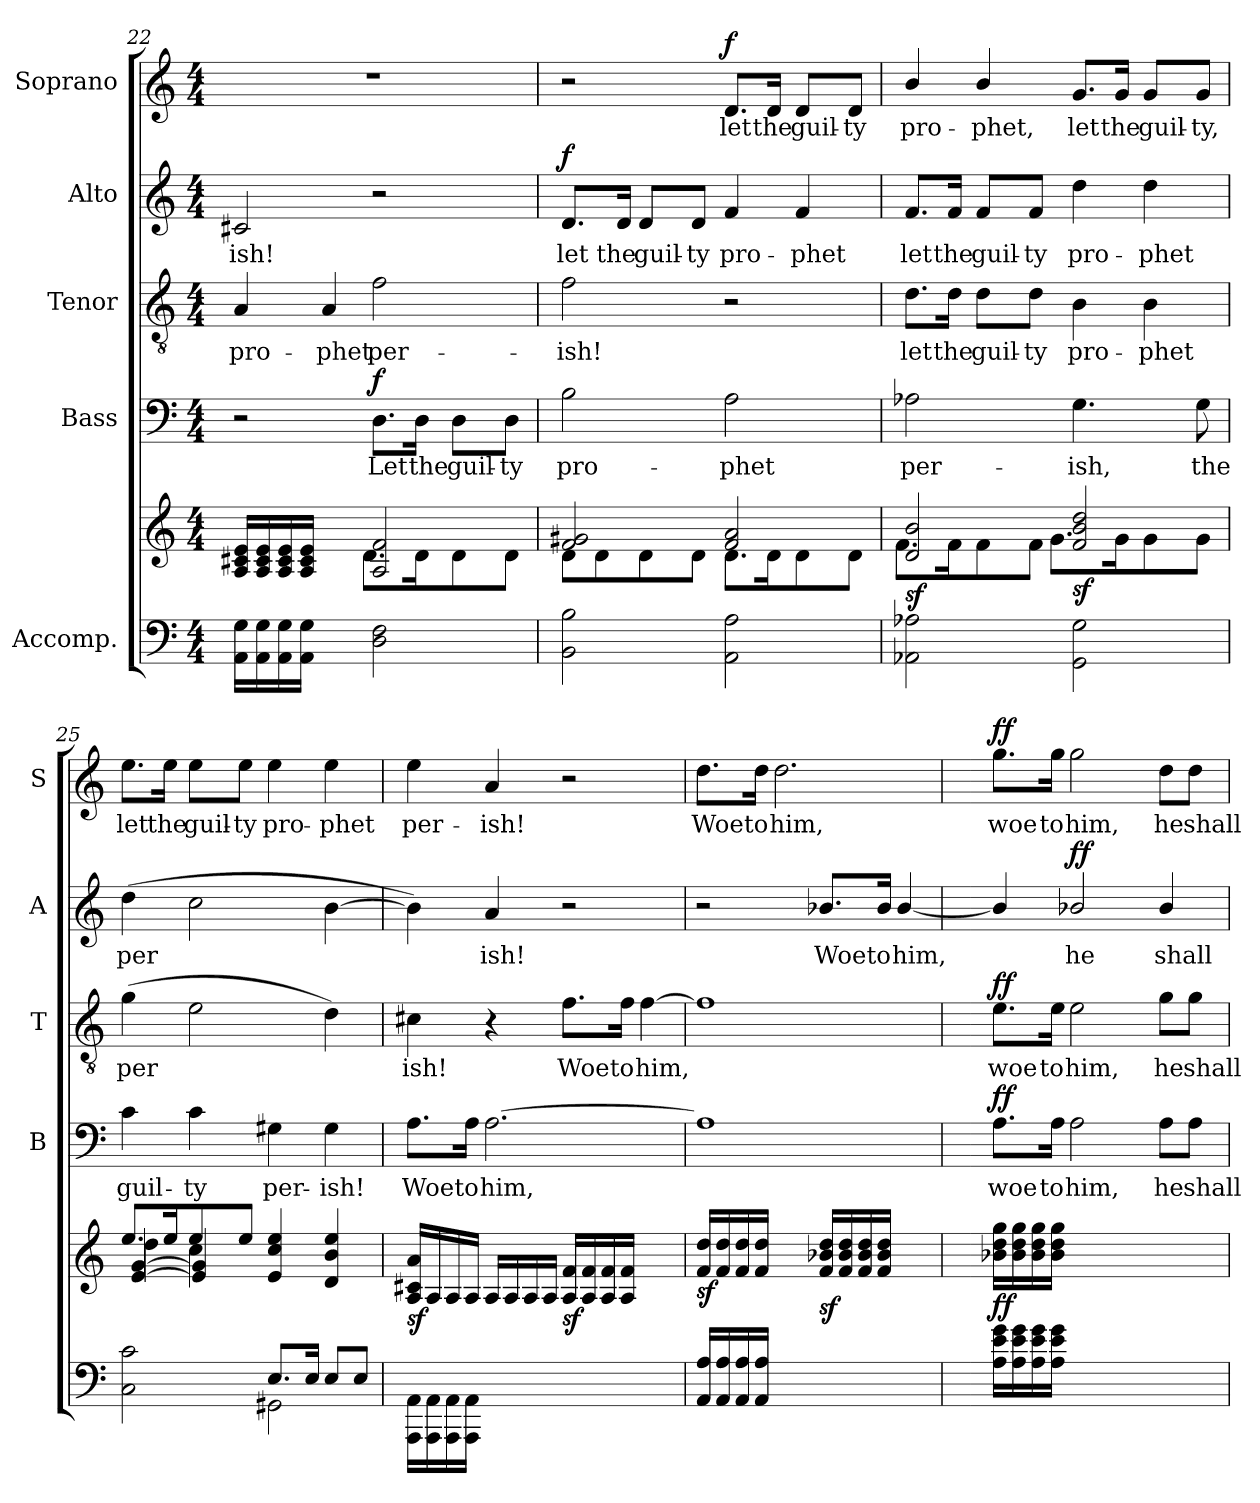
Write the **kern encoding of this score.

**kern	**kern	**dynam	**kern	**text	**dynam	**kern	**text	**dynam	**kern	**text	**dynam	**kern	**text	**dynam
*part5	*part5	*part5	*part4	*part4	*part4	*part3	*part3	*part3	*part2	*part2	*part2	*part1	*part1	*part1
*staff6	*staff5	*staff5/6	*staff4	*staff4	*staff4	*staff3	*staff3	*staff3	*staff2	*staff2	*staff2	*staff1	*staff1	*staff1
*I"Accomp.	*	*	*I"Bass	*	*	*I"Tenor	*	*	*I"Alto	*	*	*I"Soprano	*	*
*	*	*	*I'B	*	*	*I'T	*	*	*I'A	*	*	*I'S	*	*
*clefF4	*clefG2	*	*clefF4	*	*	*clefGv2	*	*	*clefG2	*	*	*clefG2	*	*
*k[]	*k[]	*	*k[]	*	*	*k[]	*	*	*k[]	*	*	*k[]	*	*
*C:	*C:	*	*C:	*	*	*C:	*	*	*C:	*	*	*C:	*	*
*M4/4	*M4/4	*	*M4/4	*	*	*M4/4	*	*	*M4/4	*	*	*M4/4	*	*
=22	=22	=22	=22	=22	=22	=22	=22	=22	=22	=22	=22	=22	=22	=22
*	*^	*	*	*	*	*	*	*	*	*	*	*	*	*
!	!	!	!	!	!	!	!	!LO:LY:b	!	!	!LO:LY:b	!	!	!	!
16AA\ 16G\LL	16A/ 16c#X/ 16e/LL	2ryy	.	2r	.	.	4A/	pro-	.	2c#X/	-ish!	.	1r	.	.
16AA\ 16G\	16A/ 16c#/ 16e/	.	.	.	.	.	.	.	.	.	.	.	.	.	.
16AA\ 16G\	16A/ 16c#/ 16e/	.	.	.	.	.	.	.	.	.	.	.	.	.	.
16AA\ 16G\JJ	16A/ 16c#/ 16e/JJ	.	.	.	.	.	.	.	.	.	.	.	.	.	.
!	!	!	!	!	!	!	!	!LO:LY:b	!	!	!	!	!	!	!
4ryy	4ryy	.	.	.	.	.	4A/	-phet	.	.	.	.	.	.	.
!	!	!	!	!	!LO:LY:b	!LO:DY:b	!	!LO:LY:b	!	!	!	!	!	!	!
2D\ 2F\	2A/ 2f/	8.d\L	.	8.D\L	Let	f	2f\	per-	.	2r	.	.	.	.	.
!	!	!	!	!	!LO:LY:b	!	!	!	!	!	!	!	!	!	!
.	.	16d\k	.	16D\Jk	the	.	.	.	.	.	.	.	.	.	.
!	!	!	!	!	!LO:LY:b	!	!	!	!	!	!	!	!	!	!
.	.	8d\	.	8D\L	guil-	.	.	.	.	.	.	.	.	.	.
!	!	!	!	!	!LO:LY:b	!	!	!	!	!	!	!	!	!	!
.	.	8d\J	.	8D\J	-ty	.	.	.	.	.	.	.	.	.	.
=23	=23	=23	=23	=23	=23	=23	=23	=23	=23	=23	=23	=23	=23	=23	=23
!	!	!	!	!	!LO:LY:b	!	!	!LO:LY:b	!	!	!LO:LY:b	!LO:DY:b	!	!	!
2BB\ 2B\	2f/ 2g#X/	8d\L	.	2B\	pro-	.	2f\	-ish!	.	8.d/L	let	f	2r	.	.
.	.	8d\	.	.	.	.	.	.	.	.	.	.	.	.	.
!	!	!	!	!	!	!	!	!	!	!	!LO:LY:b	!	!	!	!
.	.	.	.	.	.	.	.	.	.	16d/Jk	the	.	.	.	.
!	!	!	!	!	!	!	!	!	!	!	!LO:LY:b	!	!	!	!
.	.	8d\	.	.	.	.	.	.	.	8d/L	guil-	.	.	.	.
!	!	!	!	!	!	!	!	!	!	!	!LO:LY:b	!	!	!	!
.	.	8d\J	.	.	.	.	.	.	.	8d/J	-ty	.	.	.	.
!	!	!	!	!	!LO:LY:b	!	!	!	!	!	!LO:LY:b	!	!	!LO:LY:b	!LO:DY:b
2AA\ 2A\	2f/ 2a/	8.d\L	.	2A\	-phet	.	2r	.	.	4f/	pro-	.	8.d/L	let	f
!	!	!	!	!	!	!	!	!	!	!	!	!	!	!LO:LY:b	!
.	.	16d\k	.	.	.	.	.	.	.	.	.	.	16d/Jk	the	.
!	!	!	!	!	!	!	!	!	!	!	!LO:LY:b	!	!	!LO:LY:b	!
.	.	8d\	.	.	.	.	.	.	.	4f/	-phet	.	8d/L	guil-	.
!	!	!	!	!	!	!	!	!	!	!	!	!	!	!LO:LY:b	!
.	.	8d\J	.	.	.	.	.	.	.	.	.	.	8d/J	-ty	.
!!LO:LB:g=z
=24	=24	=24	=24	=24	=24	=24	=24	=24	=24	=24	=24	=24	=24	=24	=24
*^	*	*	*	*	*	*	*	*	*	*	*	*	*	*	*
!	!	!	!	!LO:DY:b	!	!LO:LY:b	!	!	!LO:LY:b	!	!	!LO:LY:b	!	!	!LO:LY:b	!
1ryy	2AA-X\ 2A-X\	2d/ 2b/	8.f\L	sf	2A-X\	per-	.	8.d\L	let	.	8.f/L	let	.	4b/	pro-	.
!	!	!	!	!	!	!	!	!	!LO:LY:b	!	!	!LO:LY:b	!	!	!	!
.	.	.	16f\k	.	.	.	.	16d\Jk	the	.	16f/Jk	the	.	.	.	.
!	!	!	!	!	!	!	!	!	!LO:LY:b	!	!	!LO:LY:b	!	!	!LO:LY:b	!
.	.	.	8f\	.	.	.	.	8d\L	guil-	.	8f/L	guil-	.	4b/	-phet,	.
!	!	!	!	!	!	!	!	!	!LO:LY:b	!	!	!LO:LY:b	!	!	!	!
.	.	.	8f\J	.	.	.	.	8d\J	-ty	.	8f/J	-ty	.	.	.	.
!	!	!	!	!LO:DY:b	!	!LO:LY:b	!	!	!LO:LY:b	!	!	!LO:LY:b	!	!	!LO:LY:b	!
.	2GG\ 2G\	2f/ 2b/ 2dd/	8.g\L	sf	4.G\	-ish,	.	4B\	pro-	.	4dd\	pro-	.	8.g/L	let	.
!	!	!	!	!	!	!	!	!	!	!	!	!	!	!	!LO:LY:b	!
.	.	.	16g\k	.	.	.	.	.	.	.	.	.	.	16g/Jk	the	.
!	!	!	!	!	!	!	!	!	!LO:LY:b	!	!	!LO:LY:b	!	!	!LO:LY:b	!
.	.	.	8g\	.	.	.	.	4B\	-phet	.	4dd\	-phet	.	8g/L	guil-	.
!	!	!	!	!	!	!LO:LY:b	!	!	!	!	!	!	!	!	!LO:LY:b	!
.	.	.	8g\J	.	8G\	the	.	.	.	.	.	.	.	8g/J	-ty,	.
=25	=25	=25	=25	=25	=25	=25	=25	=25	=25	=25	=25	=25	=25	=25	=25	=25
*	*	*	*^	*	*	*	*	*	*	*	*	*	*	*	*	*
!	!	!	!	!	!	!	!LO:LY:b	!	!	!LO:LY:b	!	!	!LO:LY:b	!	!	!LO:LY:b	!
2ryy	2C\ 2c\	8.ee/L	4dd\	[>4e/ [>4g/	.	4c\	guil-	.	(>4g\	per­	.	(>4dd\	per­	.	8.ee\L	let	.
!	!	!	!	!	!	!	!	!	!	!	!	!	!	!	!	!LO:LY:b	!
.	.	16ee/k	.	.	.	.	.	.	.	.	.	.	.	.	16ee\Jk	the	.
!	!	!	!	!	!	!	!LO:LY:b	!	!	!	!	!	!	!	!	!LO:LY:b	!
.	.	8ee/	4cc\	4e/] 4g/]	.	4c\	-ty	.	2e\	.	.	2cc\	.	.	8ee\L	guil-	.
!	!	!	!	!	!	!	!	!	!	!	!	!	!	!	!	!LO:LY:b	!
.	.	8ee/J	.	.	.	.	.	.	.	.	.	.	.	.	8ee\J	-ty	.
!	!	!	!	!	!	!	!LO:LY:b	!	!	!	!	!	!	!	!	!LO:LY:b	!
8.E/L	2GG#X\	4e/ 4cc/ 4ee/	2ryy	2ryy	.	4G#X\	per-	.	.	.	.	.	.	.	4ee\	pro-	.
16E/Jk	.	.	.	.	.	.	.	.	.	.	.	.	.	.	.	.	.
!	!	!	!	!	!	!	!LO:LY:b	!	!	!	!	!	!	!	!	!LO:LY:b	!
8E/L	.	4d/ 4b/ 4ee/	.	.	.	4G#\	-ish!	.	4d\)	.	.	[4b\	.	.	4ee\	-phet	.
8E/J	.	.	.	.	.	.	.	.	.	.	.	.	.	.	.	.	.
*	*	*	*v	*v	*	*	*	*	*	*	*	*	*	*	*	*	*
=26	=26	=26	=26	=26	=26	=26	=26	=26	=26	=26	=26	=26	=26	=26	=26	=26
!	!	!	!	!LO:DY:b	!	!LO:LY:b	!	!	!LO:LY:b	!	!	!	!	!	!LO:LY:b	!
1ryy	16AAA\ 16AA\LL	16A/ 16c#X/ 16a/LL	1ryy	sf	8.A\L	Woe	.	4c#X\	ish!	.	4b\])	.	.	4ee\	per-	.
.	16AAA\ 16AA\	16A/	.	.	.	.	.	.	.	.	.	.	.	.	.	.
.	16AAA\ 16AA\	16A/	.	.	.	.	.	.	.	.	.	.	.	.	.	.
!	!	!	!	!	!	!LO:LY:b	!	!	!	!	!	!	!	!	!	!
.	16AAA\ 16AA\JJ	16A/JJ	.	.	16A\Jk	to	.	.	.	.	.	.	.	.	.	.
!	!	!	!	!	!	!LO:LY:b	!	!	!	!	!	!LO:LY:b	!	!	!LO:LY:b	!
.	4ryy	16A/LL	.	.	[2.A\	him,	.	4r	.	.	4a/	ish!	.	4a/	-ish!	.
.	.	16A/	.	.	.	.	.	.	.	.	.	.	.	.	.	.
.	.	16A/	.	.	.	.	.	.	.	.	.	.	.	.	.	.
.	.	16A/JJ	.	.	.	.	.	.	.	.	.	.	.	.	.	.
!	!	!	!	!LO:DY:b	!	!	!	!	!LO:LY:b	!	!	!	!	!	!	!
.	4ryy	16A/ 16f/LL	.	sf	.	.	.	8.f\L	Woe	.	2r	.	.	2r	.	.
.	.	16A/ 16f/	.	.	.	.	.	.	.	.	.	.	.	.	.	.
.	.	16A/ 16f/	.	.	.	.	.	.	.	.	.	.	.	.	.	.
!	!	!	!	!	!	!	!	!	!LO:LY:b	!	!	!	!	!	!	!
.	.	16A/ 16f/JJ	.	.	.	.	.	16f\Jk	to	.	.	.	.	.	.	.
!	!	!	!	!	!	!	!	!	!LO:LY:b	!	!	!	!	!	!	!
.	4ryy	4ryy	.	.	.	.	.	[4f\	him,	.	.	.	.	.	.	.
=27	=27	=27	=27	=27	=27	=27	=27	=27	=27	=27	=27	=27	=27	=27	=27	=27
!	!	!	!	!LO:DY:b	!	!	!	!	!	!	!	!	!	!	!LO:LY:b	!
16AA/ 16A/LL	1ryy	16f/ 16dd/LL	1ryy	sf	1A]	.	.	1f]	.	.	2r	.	.	8.dd\L	Woe	.
16AA/ 16A/	.	16f/ 16dd/	.	.	.	.	.	.	.	.	.	.	.	.	.	.
16AA/ 16A/	.	16f/ 16dd/	.	.	.	.	.	.	.	.	.	.	.	.	.	.
!	!	!	!	!	!	!	!	!	!	!	!	!	!	!	!LO:LY:b	!
16AA/ 16A/JJ	.	16f/ 16dd/JJ	.	.	.	.	.	.	.	.	.	.	.	16dd\Jk	to	.
!	!	!	!	!	!	!	!	!	!	!	!	!	!	!	!LO:LY:b	!
4ryy	.	4ryy	.	.	.	.	.	.	.	.	.	.	.	2.dd\	him,	.
!	!	!	!	!LO:DY:b	!	!	!	!	!	!	!	!LO:LY:b	!	!	!	!
4ryy	.	16f/ 16b-X/ 16dd/LL	.	sf	.	.	.	.	.	.	8.b-X/L	Woe	.	.	.	.
.	.	16f/ 16b-/ 16dd/	.	.	.	.	.	.	.	.	.	.	.	.	.	.
.	.	16f/ 16b-/ 16dd/	.	.	.	.	.	.	.	.	.	.	.	.	.	.
!	!	!	!	!	!	!	!	!	!	!	!	!LO:LY:b	!	!	!	!
.	.	16f/ 16b-/ 16dd/JJ	.	.	.	.	.	.	.	.	16b-/Jk	to	.	.	.	.
!	!	!	!	!	!	!	!	!	!	!	!	!LO:LY:b	!	!	!	!
4ryy	.	4ryy	.	.	.	.	.	.	.	.	[4b-/	him,	.	.	.	.
*v	*v	*	*	*	*	*	*	*	*	*	*	*	*	*	*	*
*	*v	*v	*	*	*	*	*	*	*	*	*	*	*	*	*
!!LO:LB:g=z
=28	=28	=28	=28	=28	=28	=28	=28	=28	=28	=28	=28	=28	=28	=28
!	!	!LO:DY:b	!	!LO:LY:b	!LO:DY:b	!	!LO:LY:b	!LO:DY:b	!	!	!	!	!LO:LY:b	!LO:DY:b
16A\ 16e\ 16g\LL	16b-X\ 16dd\ 16gg\LL	ff	8.A\L	woe	ff	8.e\L	woe	ff	4b-/]	.	.	8.gg\L	woe	ff
16A\ 16e\ 16g\	16b-\ 16dd\ 16gg\	.	.	.	.	.	.	.	.	.	.	.	.	.
16A\ 16e\ 16g\	16b-\ 16dd\ 16gg\	.	.	.	.	.	.	.	.	.	.	.	.	.
!	!	!	!	!LO:LY:b	!	!	!LO:LY:b	!	!	!	!	!	!LO:LY:b	!
16A\ 16e\ 16g\JJ	16b-\ 16dd\ 16gg\JJ	.	16A\Jk	to	.	16e\Jk	to	.	.	.	.	16gg\Jk	to	.
!	!	!	!	!LO:LY:b	!	!	!LO:LY:b	!	!	!LO:LY:b	!LO:DY:b	!	!LO:LY:b	!
4ryy	4ryy	.	2A\	him,	.	2e\	him,	.	2b-/	he	ff	2gg\	him,	.
4ryy	4ryy	.	.	.	.	.	.	.	.	.	.	.	.	.
!	!	!	!	!LO:LY:b	!	!	!LO:LY:b	!	!	!LO:LY:b	!	!	!LO:LY:b	!
4ryy	4ryy	.	8A\L	he	.	8g\L	he	.	4b-/	shall	.	8dd\L	he	.
!	!	!	!	!LO:LY:b	!	!	!LO:LY:b	!	!	!	!	!	!LO:LY:b	!
.	.	.	8A\J	shall	.	8g\J	shall	.	.	.	.	8dd\J	shall	.
=	=	=	=	=	=	=	=	=	=	=	=	=	=	=
*-	*-	*-	*-	*-	*-	*-	*-	*-	*-	*-	*-	*-	*-	*-
